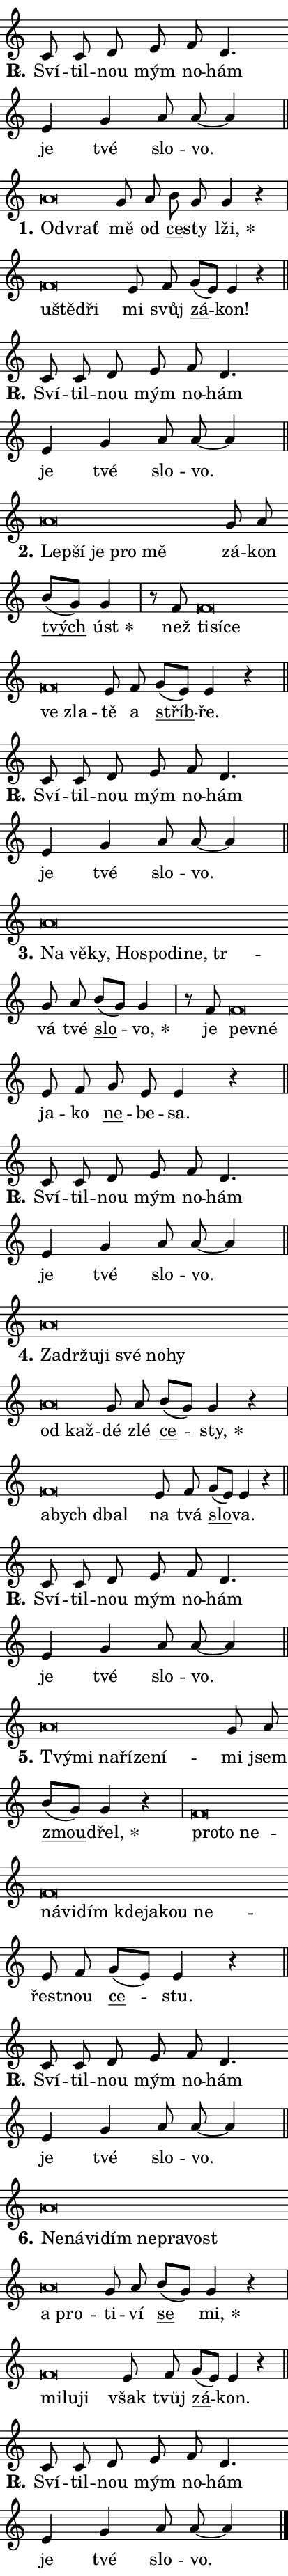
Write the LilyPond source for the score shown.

\version "2.22.1"
\header { tagline = "" }
\paper {
  indent = 0\cm
  top-margin = 0\cm
  right-margin = 0\cm
  bottom-margin = 0\cm
  left-margin = 0\cm
  paper-width = 7\cm
  page-breaking = #ly:one-page-breaking
  system-system-spacing.basic-distance = #11
  score-system-spacing.basic-distance = #11.3
  ragged-last = ##f
}


%% Author: Thomas Morley
%% https://lists.gnu.org/archive/html/lilypond-user/2020-05/msg00002.html
#(define (line-position grob)
"Returns position of @var[grob} in current system:
   @code{'start}, if at first time-step
   @code{'end}, if at last time-step
   @code{'middle} otherwise
"
  (let* ((col (ly:item-get-column grob))
         (ln (ly:grob-object col 'left-neighbor))
         (rn (ly:grob-object col 'right-neighbor))
         (col-to-check-left (if (ly:grob? ln) ln col))
         (col-to-check-right (if (ly:grob? rn) rn col))
         (break-dir-left
           (and
             (ly:grob-property col-to-check-left 'non-musical #f)
             (ly:item-break-dir col-to-check-left)))
         (break-dir-right
           (and
             (ly:grob-property col-to-check-right 'non-musical #f)
             (ly:item-break-dir col-to-check-right))))
        (cond ((eqv? 1 break-dir-left) 'start)
              ((eqv? -1 break-dir-right) 'end)
              (else 'middle))))

#(define (tranparent-at-line-position vctor)
  (lambda (grob)
  "Relying on @code{line-position} select the relevant enry from @var{vctor}.
Used to determine transparency,"
    (case (line-position grob)
      ((end) (not (vector-ref vctor 0)))
      ((middle) (not (vector-ref vctor 1)))
      ((start) (not (vector-ref vctor 2))))))

noteHeadBreakVisibility =
#(define-music-function (break-visibility)(vector?)
"Makes @code{NoteHead}s transparent relying on @var{break-visibility}"
#{
  \override NoteHead.transparent =
    #(tranparent-at-line-position break-visibility)
#})

#(define delete-ledgers-for-transparent-note-heads
  (lambda (grob)
    "Reads whether a @code{NoteHead} is transparent.
If so this @code{NoteHead} is removed from @code{'note-heads} from
@var{grob}, which is supposed to be @code{LedgerLineSpanner}.
As a result ledgers are not printed for this @code{NoteHead}"
    (let* ((nhds-array (ly:grob-object grob 'note-heads))
           (nhds-list
             (if (ly:grob-array? nhds-array)
                 (ly:grob-array->list nhds-array)
                 '()))
           ;; Relies on the transparent-property being done before
           ;; Staff.LedgerLineSpanner.after-line-breaking is executed.
           ;; This is fragile ...
           (to-keep
             (remove
               (lambda (nhd)
                 (ly:grob-property nhd 'transparent #f))
               nhds-list)))
      ;; TODO find a better method to iterate over grob-arrays, similiar
      ;; to filter/remove etc for lists
      ;; For now rebuilt from scratch
      (set! (ly:grob-object grob 'note-heads)  '())
      (for-each
        (lambda (nhd)
          (ly:pointer-group-interface::add-grob grob 'note-heads nhd))
        to-keep))))

hideNotes = {
  \noteHeadBreakVisibility #begin-of-line-visible
}
unHideNotes = {
  \noteHeadBreakVisibility #all-visible
}

% work-around for resetting accidentals
% https://lilypond.org/doc/v2.23/Documentation/notation/displaying-rhythms#unmetered-music
cadenzaMeasure = {
  \cadenzaOff
  \partial 1024 s1024
  \cadenzaOn
}

#(define-markup-command (accent layout props text) (markup?)
  "Underline accented syllable"
  (interpret-markup layout props
    #{\markup \override #'(offset . 4.3) \underline { #text }#}))

responsum = \markup \concat {
  "R" \hspace #-1.05 \path #0.1 #'((moveto 0 0.07) (lineto 0.9 0.8)) \hspace #0.05 "."
}

\layout {
    \context {
        \Staff
        \remove "Time_signature_engraver"
        \override LedgerLineSpanner.after-line-breaking = #delete-ledgers-for-transparent-note-heads
    }
    \context {
        \Voice {
            \override NoteHead.output-attributes = #'((class . "notehead"))
            \override Hairpin.height = #0.55
        }
    }
    \context {
        \Lyrics {
            \override StanzaNumber.output-attributes = #'((class . "stanzanumber"))
            \override LyricSpace.minimum-distance = #0.9
            \override LyricText.font-name = #"TeX Gyre Schola"
            \override LyricText.font-size = 1
            \override StanzaNumber.font-name = #"TeX Gyre Schola Bold"
            \override StanzaNumber.font-size = 1
        }
    }
}

% magnetic-lyrics.ily
%
%   written by
%     Jean Abou Samra <jean@abou-samra.fr>
%     Werner Lemberg <wl@gnu.org>
%
%   adapted by
%     Jiri Hon <jiri.hon@gmail.com>
%
% Version 2022-Apr-15

% https://www.mail-archive.com/lilypond-user@gnu.org/msg149350.html

#(define (Left_hyphen_pointer_engraver context)
   "Collect syllable-hyphen-syllable occurrences in lyrics and store
them in properties.  This engraver only looks to the left.  For
example, if the lyrics input is @code{foo -- bar}, it does the
following.

@itemize @bullet
@item
Set the @code{text} property of the @code{LyricHyphen} grob between
@q{foo} and @q{bar} to @code{foo}.

@item
Set the @code{left-hyphen} property of the @code{LyricText} grob with
text @q{foo} to the @code{LyricHyphen} grob between @q{foo} and
@q{bar}.
@end itemize

Use this auxiliary engraver in combination with the
@code{lyric-@/text::@/apply-@/magnetic-@/offset!} hook."
   (let ((hyphen #f)
         (text #f))
     (make-engraver
      (acknowledgers
       ((lyric-syllable-interface engraver grob source-engraver)
        (set! text grob)))
      (end-acknowledgers
       ((lyric-hyphen-interface engraver grob source-engraver)
        ;(when (not (grob::has-interface grob 'lyric-space-interface))
          (set! hyphen grob)));)
      ((stop-translation-timestep engraver)
       (when (and text hyphen)
         (ly:grob-set-object! text 'left-hyphen hyphen))
       (set! text #f)
       (set! hyphen #f)))))

#(define (lyric-text::apply-magnetic-offset! grob)
   "If the space between two syllables is less than the value in
property @code{LyricText@/.details@/.squash-threshold}, move the right
syllable to the left so that it gets concatenated with the left
syllable.

Use this function as a hook for
@code{LyricText@/.after-@/line-@/breaking} if the
@code{Left_@/hyphen_@/pointer_@/engraver} is active."
   (let ((hyphen (ly:grob-object grob 'left-hyphen #f)))
     (when hyphen
       (let ((left-text (ly:spanner-bound hyphen LEFT)))
         (when (grob::has-interface left-text 'lyric-syllable-interface)
           (let* ((common (ly:grob-common-refpoint grob left-text X))
                  (this-x-ext (ly:grob-extent grob common X))
                  (left-x-ext
                   (begin
                     ;; Trigger magnetism for left-text.
                     (ly:grob-property left-text 'after-line-breaking)
                     (ly:grob-extent left-text common X)))
                  ;; `delta` is the gap width between two syllables.
                  (delta (- (interval-start this-x-ext)
                            (interval-end left-x-ext)))
                  (details (ly:grob-property grob 'details))
                  (threshold (assoc-get 'squash-threshold details 0.2)))
             (when (< delta threshold)
               (let* (;; We have to manipulate the input text so that
                      ;; ligatures crossing syllable boundaries are not
                      ;; disabled.  For languages based on the Latin
                      ;; script this is essentially a beautification.
                      ;; However, for non-Western scripts it can be a
                      ;; necessity.
                      (lt (ly:grob-property left-text 'text))
                      (rt (ly:grob-property grob 'text))
                      (is-space (grob::has-interface hyphen 'lyric-space-interface))
                      (space (if is-space " " ""))
                      (space-markup (grob-interpret-markup grob " "))
                      (space-size (interval-length (ly:stencil-extent space-markup X)))
                      (extra-delta (if is-space space-size 0))
                      ;; Append new syllable.
                      (ltrt-space (if (and (string? lt) (string? rt))
                                (string-append lt space rt)
                                (make-concat-markup (list lt space rt))))
                      ;; Right-align `ltrt` to the right side.
                      (ltrt-space-markup (grob-interpret-markup
                               grob
                               (make-translate-markup
                                (cons (interval-length this-x-ext) 0)
                                (make-right-align-markup ltrt-space)))))
                 (begin
                   ;; Don't print `left-text`.
                   (ly:grob-set-property! left-text 'stencil #f)
                   ;; Set text and stencil (which holds all collected
                   ;; syllables so far) and shift it to the left.
                   (ly:grob-set-property! grob 'text ltrt-space)
                   (ly:grob-set-property! grob 'stencil ltrt-space-markup)
                   (ly:grob-translate-axis! grob (- (- delta extra-delta)) X))))))))))


#(define (lyric-hyphen::displace-bounds-first grob)
   ;; Make very sure this callback isn't triggered too early.
   (let ((left (ly:spanner-bound grob LEFT))
         (right (ly:spanner-bound grob RIGHT)))
     (ly:grob-property left 'after-line-breaking)
     (ly:grob-property right 'after-line-breaking)
     (ly:lyric-hyphen::print grob)))

squashThreshold = #0.4

\layout {
  \context {
    \Lyrics
    \consists #Left_hyphen_pointer_engraver
    \override LyricText.after-line-breaking =
      #lyric-text::apply-magnetic-offset!
    \override LyricHyphen.stencil = #lyric-hyphen::displace-bounds-first
    \override LyricText.details.squash-threshold = \squashThreshold
    \override LyricHyphen.minimum-distance = 0
    \override LyricHyphen.minimum-length = \squashThreshold
  }
}

squash = \override LyricText.details.squash-threshold = 9999
unSquash = \override LyricText.details.squash-threshold = \squashThreshold

left = \override LyricText.self-alignment-X = #LEFT
unLeft = \revert LyricText.self-alignment-X

starOffset = #(lambda (grob) 
                (let ((x_offset (ly:self-alignment-interface::aligned-on-x-parent grob)))
                  (if (= x_offset 0) 0 (+ x_offset 1.2))))

star = #(define-music-function (syllable)(string?)
"Append star separator at the end of a syllable"
#{
  \once \override LyricText.X-offset = #starOffset
  \lyricmode { \markup {
    #syllable
    \override #'((font-name . "TeX Gyre Schola Bold")) \hspace #0.2 \lower #0.65 \larger "*"
  } }
#})

starAccent = #(define-music-function (syllable)(string?)
"Append star separator at the end of a syllable and make accent"
#{
  \once \override LyricText.X-offset = #starOffset
  \lyricmode { \markup {
    \accent #syllable
    \override #'((font-name . "TeX Gyre Schola Bold")) \hspace #0.2 \lower #0.65 \larger "*"
  } }
#})

breath = #(define-music-function (syllable)(string?)
"Append breathing indicator at the end of a syllable"
#{
  \lyricmode { \markup { #syllable "+" } }
#})

optionalBreath = #(define-music-function (syllable)(string?)
"Append optional breathing indicator at the end of a syllable"
#{
  \lyricmode { \markup { #syllable "(+)" } }
#})


\score {
    <<
        \new Voice = "melody" { \cadenzaOn \key c \major \relative { c'8 c d e f d4. \bar "" e4 g a8 a~ a4 \cadenzaMeasure \bar "||" \break } }
        \new Lyrics \lyricsto "melody" { \lyricmode { \set stanza = \responsum
Sví -- til -- nou mým no -- hám je tvé slo -- vo. } }
    >>
    \layout {}
}

\score {
    <<
        \new Voice = "melody" { \cadenzaOn \key c \major \relative { a'\breve*1/16 \hideNotes \breve*1/16 \bar "" \unHideNotes g8 a \bar "" b g g4 r \cadenzaMeasure \bar "|" f\breve*1/16 \hideNotes \breve*1/16 \breve*1/16 \bar "" \unHideNotes e8 f \bar "" g[( e)] e4 r \cadenzaMeasure \bar "||" \break } }
        \new Lyrics \lyricsto "melody" { \lyricmode { \set stanza = "1."
\left Od -- \squash vrať \unLeft \unSquash mě od \markup \accent ce -- sty \star lži, \left u -- \squash ště -- dři \unLeft \unSquash mi svůj \markup \accent zá -- kon! } }
    >>
    \layout {}
}

\score {
    <<
        \new Voice = "melody" { \cadenzaOn \key c \major \relative { c'8 c d e f d4. \bar "" e4 g a8 a~ a4 \cadenzaMeasure \bar "||" \break } }
        \new Lyrics \lyricsto "melody" { \lyricmode { \set stanza = \responsum
Sví -- til -- nou mým no -- hám je tvé slo -- vo. } }
    >>
    \layout {}
}

\score {
    <<
        \new Voice = "melody" { \cadenzaOn \key c \major \relative { a'\breve*1/16 \hideNotes \breve*1/16 \bar "" \breve*1/16 \bar "" \breve*1/16 \breve*1/16 \bar "" \unHideNotes g8 a \bar "" b[( g)] g4 \cadenzaMeasure \bar "|" r8 f8 f\breve*1/16 \hideNotes \breve*1/16 \bar "" \breve*1/16 \bar "" \breve*1/16 \breve*1/16 \bar "" \unHideNotes e8 f \bar "" g[( e)] e4 r \cadenzaMeasure \bar "||" \break } }
        \new Lyrics \lyricsto "melody" { \lyricmode { \set stanza = "2."
\left Lep -- \squash ší je pro mě \unLeft \unSquash zá -- kon \markup \accent tvých \star úst než \left ti -- \squash sí -- ce ve zla -- \unLeft \unSquash tě a \markup \accent stříb -- ře. } }
    >>
    \layout {}
}

\score {
    <<
        \new Voice = "melody" { \cadenzaOn \key c \major \relative { c'8 c d e f d4. \bar "" e4 g a8 a~ a4 \cadenzaMeasure \bar "||" \break } }
        \new Lyrics \lyricsto "melody" { \lyricmode { \set stanza = \responsum
Sví -- til -- nou mým no -- hám je tvé slo -- vo. } }
    >>
    \layout {}
}

\score {
    <<
        \new Voice = "melody" { \cadenzaOn \key c \major \relative { a'\breve*1/16 \hideNotes \breve*1/16 \bar "" \breve*1/16 \bar "" \breve*1/16 \bar "" \breve*1/16 \bar "" \breve*1/16 \bar "" \breve*1/16 \breve*1/16 \bar "" \unHideNotes g8 a \bar "" b[( g)] g4 \cadenzaMeasure \bar "|" r8 f8 f\breve*1/16 \hideNotes \breve*1/16 \bar "" \unHideNotes e8 f \bar "" g e e4 r \cadenzaMeasure \bar "||" \break } }
        \new Lyrics \lyricsto "melody" { \lyricmode { \set stanza = "3."
\left Na \squash vě -- ky, Ho -- spo -- di -- ne, tr -- \unLeft \unSquash vá tvé \markup \accent slo -- \star vo, je \left pev -- \squash né \unLeft \unSquash ja -- ko \markup \accent ne -- be -- sa. } }
    >>
    \layout {}
}

\score {
    <<
        \new Voice = "melody" { \cadenzaOn \key c \major \relative { c'8 c d e f d4. \bar "" e4 g a8 a~ a4 \cadenzaMeasure \bar "||" \break } }
        \new Lyrics \lyricsto "melody" { \lyricmode { \set stanza = \responsum
Sví -- til -- nou mým no -- hám je tvé slo -- vo. } }
    >>
    \layout {}
}

\score {
    <<
        \new Voice = "melody" { \cadenzaOn \key c \major \relative { a'\breve*1/16 \hideNotes \breve*1/16 \bar "" \breve*1/16 \bar "" \breve*1/16 \bar "" \breve*1/16 \bar "" \breve*1/16 \bar "" \breve*1/16 \bar "" \breve*1/16 \breve*1/16 \bar "" \unHideNotes g8 a \bar "" b[( g)] g4 r \cadenzaMeasure \bar "|" f\breve*1/16 \hideNotes \breve*1/16 \breve*1/16 \bar "" \unHideNotes e8 f \bar "" g[( e)] e4 r \cadenzaMeasure \bar "||" \break } }
        \new Lyrics \lyricsto "melody" { \lyricmode { \set stanza = "4."
\left Za -- \squash dr -- žu -- ji své no -- hy od kaž -- \unLeft \unSquash dé zlé \markup \accent ce -- \star sty, \left a -- \squash bych dbal \unLeft \unSquash na tvá \markup \accent slo -- va. } }
    >>
    \layout {}
}

\score {
    <<
        \new Voice = "melody" { \cadenzaOn \key c \major \relative { c'8 c d e f d4. \bar "" e4 g a8 a~ a4 \cadenzaMeasure \bar "||" \break } }
        \new Lyrics \lyricsto "melody" { \lyricmode { \set stanza = \responsum
Sví -- til -- nou mým no -- hám je tvé slo -- vo. } }
    >>
    \layout {}
}

\score {
    <<
        \new Voice = "melody" { \cadenzaOn \key c \major \relative { a'\breve*1/16 \hideNotes \breve*1/16 \bar "" \breve*1/16 \bar "" \breve*1/16 \bar "" \breve*1/16 \breve*1/16 \bar "" \unHideNotes g8 a \bar "" b[( g)] g4 r \cadenzaMeasure \bar "|" f\breve*1/16 \hideNotes \breve*1/16 \bar "" \breve*1/16 \bar "" \breve*1/16 \bar "" \breve*1/16 \bar "" \breve*1/16 \bar "" \breve*1/16 \bar "" \breve*1/16 \bar "" \breve*1/16 \breve*1/16 \bar "" \unHideNotes e8 f \bar "" g[( e)] e4 r \cadenzaMeasure \bar "||" \break } }
        \new Lyrics \lyricsto "melody" { \lyricmode { \set stanza = "5."
\left Tvý -- \squash mi na -- ří -- ze -- ní -- \unLeft \unSquash mi jsem \markup \accent zmou -- \star dřel, \left pro -- \squash to ne -- ná -- vi -- dím kde -- ja -- kou ne -- \unLeft \unSquash řest -- nou \markup \accent ce -- stu. } }
    >>
    \layout {}
}

\score {
    <<
        \new Voice = "melody" { \cadenzaOn \key c \major \relative { c'8 c d e f d4. \bar "" e4 g a8 a~ a4 \cadenzaMeasure \bar "||" \break } }
        \new Lyrics \lyricsto "melody" { \lyricmode { \set stanza = \responsum
Sví -- til -- nou mým no -- hám je tvé slo -- vo. } }
    >>
    \layout {}
}

\score {
    <<
        \new Voice = "melody" { \cadenzaOn \key c \major \relative { a'\breve*1/16 \hideNotes \breve*1/16 \bar "" \breve*1/16 \bar "" \breve*1/16 \bar "" \breve*1/16 \bar "" \breve*1/16 \bar "" \breve*1/16 \bar "" \breve*1/16 \breve*1/16 \bar "" \unHideNotes g8 a \bar "" b[( g)] g4 r \cadenzaMeasure \bar "|" f\breve*1/16 \hideNotes \breve*1/16 \breve*1/16 \bar "" \unHideNotes e8 f \bar "" g[( e)] e4 r \cadenzaMeasure \bar "||" \break } }
        \new Lyrics \lyricsto "melody" { \lyricmode { \set stanza = "6."
\left Ne -- \squash ná -- vi -- dím ne -- pra -- vost a pro -- \unLeft \unSquash ti -- ví \markup \accent se \star mi, \left mi -- \squash lu -- ji \unLeft \unSquash však tvůj \markup \accent zá -- kon. } }
    >>
    \layout {}
}

\score {
    <<
        \new Voice = "melody" { \cadenzaOn \key c \major \relative { c'8 c d e f d4. \bar "" e4 g a8 a~ a4 \cadenzaMeasure \bar "||" \break } \bar "|." }
        \new Lyrics \lyricsto "melody" { \lyricmode { \set stanza = \responsum
Sví -- til -- nou mým no -- hám je tvé slo -- vo. } }
    >>
    \layout {}
}
